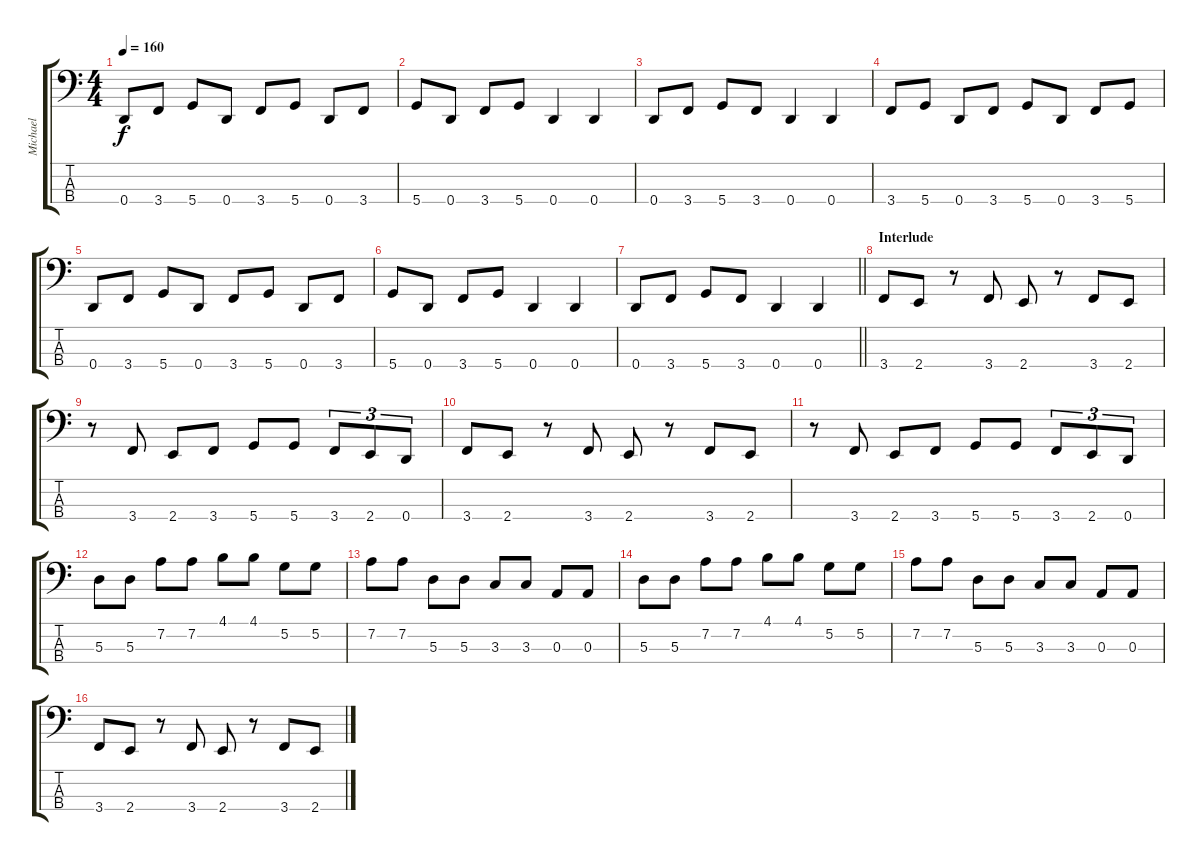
\track ("Michael" "Michael") {instrument electricbassfinger}
\staff {score tabs}
\tuning (G2 D2 A1 D1) {hide}
\ts (4 4)
\tempo 160
\clef f4
\ks c
0.4.8{dy f} 3.4.8 5.4.8 0.4.8 3.4.8 5.4.8 0.4.8 3.4.8 |
5.4.8 0.4.8 3.4.8 5.4.8 0.4.4 0.4.4 |
0.4.8 3.4.8 5.4.8 3.4.8 0.4.4 0.4.4 |
3.4.8 5.4.8 0.4.8 3.4.8 5.4.8 0.4.8 3.4.8 5.4.8 |
0.4.8 3.4.8 5.4.8 0.4.8 3.4.8 5.4.8 0.4.8 3.4.8 |
5.4.8 0.4.8 3.4.8 5.4.8 0.4.4 0.4.4 |
\barLineRight lightlight
0.4.8 3.4.8 5.4.8 3.4.8 0.4.4 0.4.4 |
\section ("" "Interlude")
3.4.8 2.4.8 r.8 3.4.8 2.4.8 r.8 3.4.8 2.4.8 |
r.8 3.4.8 2.4.8 3.4.8 5.4.8 5.4.8 3.4.8{tu (3 2)} 2.4.8{tu (3 2)} 0.4.8{tu (3 2)} |
3.4.8 2.4.8 r.8 3.4.8 2.4.8 r.8 3.4.8 2.4.8 |
r.8 3.4.8 2.4.8 3.4.8 5.4.8 5.4.8 3.4.8{tu (3 2)} 2.4.8{tu (3 2)} 0.4.8{tu (3 2)} |
5.3.8 5.3.8 7.2.8 7.2.8 4.1.8 4.1.8 5.2.8 5.2.8 |
7.2.8 7.2.8 5.3.8 5.3.8 3.3.8 3.3.8 0.3.8 0.3.8 |
5.3.8 5.3.8 7.2.8 7.2.8 4.1.8 4.1.8 5.2.8 5.2.8 |
7.2.8 7.2.8 5.3.8 5.3.8 3.3.8 3.3.8 0.3.8 0.3.8 |
3.4.8 2.4.8 r.8 3.4.8 2.4.8 r.8 3.4.8 2.4.8
